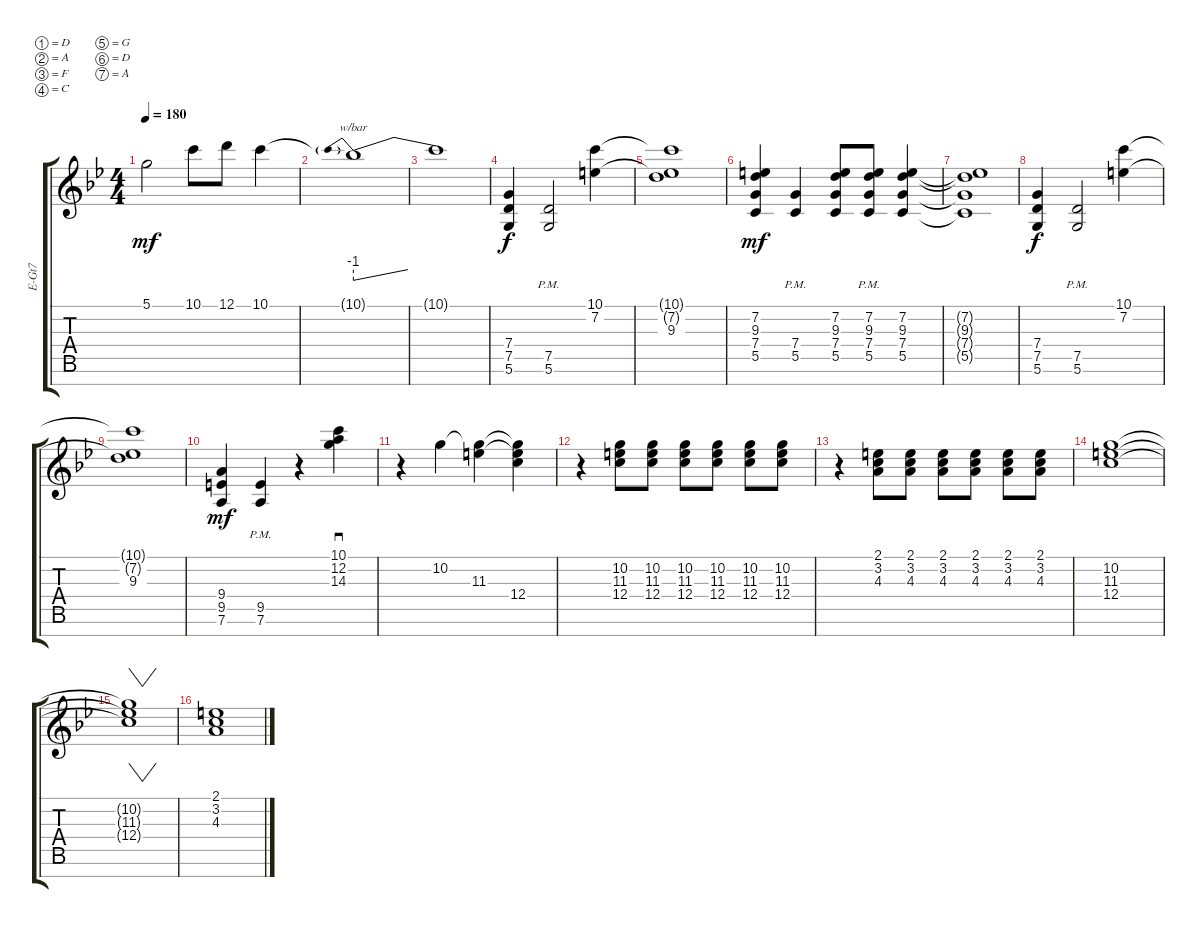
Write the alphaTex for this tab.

\defaultSystemsLayout 4
\bracketExtendMode groupsimilarinstruments
\otherSystemsTrackNameOrientation horizontal
\track ("Electric Guitar" "E-Gt7") {instrument distortionguitar}
\staff {score tabs}
\tuning (D4 A3 F3 C3 G2 D2 A1)
\ts (4 4)
\tempo 180
\clef g2
\ks bb
5.1{acc forcenatural}.2{dy mf beam Down} 10.1{acc forcenatural}.8{beam Down} 12.1{acc forcenatural}.8{beam Down} 10.1{acc forcenatural}.4{beam Down} |
10.1{t acc forcenatural}.1{tbe (predivedive default 0 -4 30 0) beam Down} |
10.1{t acc forcenatural}.1{beam Down} |
(5.6{acc forcenatural} 7.5{acc forcenatural} 7.4{acc forcenatural}).4{dy f beam Up} (5.6{pm acc forcenatural} 7.5{pm acc forcenatural}).2{beam Up} (7.2{acc #} 10.1{acc forcenatural}).4{beam Down} |
(7.2{t acc #} 10.1{t acc forcenatural} 9.3{acc forcenatural}).1{beam Down} |
(5.5{acc forcenatural} 7.4{acc forcenatural} 9.3{acc forcenatural} 7.2{acc #}).4{dy mf beam Up} (5.5{pm acc forcenatural} 7.4{pm acc forcenatural}).4{beam Up} (5.5{acc forcenatural} 7.4{acc forcenatural} 9.3{acc forcenatural} 7.2{acc #}).8{beam Up} (5.5{pm acc forcenatural} 7.4{pm acc forcenatural} 9.3{pm acc forcenatural} 7.2{pm acc #}).8{beam Up} (5.5{acc forcenatural} 7.4{acc forcenatural} 9.3{acc forcenatural} 7.2{acc #}).4{beam Up} |
(5.5{t acc forcenatural} 7.4{t acc forcenatural} 9.3{t acc forcenatural} 7.2{t acc #}).1{beam Up} |
(5.6{acc forcenatural} 7.5{acc forcenatural} 7.4{acc forcenatural}).4{dy f beam Up} (5.6{pm acc forcenatural} 7.5{pm acc forcenatural}).2{beam Up} (7.2{acc #} 10.1{acc forcenatural}).4{beam Down} |
(7.2{t acc #} 10.1{t acc forcenatural} 9.3{acc forcenatural}).1{beam Down} |
(7.6{acc forcenatural} 9.5{acc #} 9.4{acc forcenatural}).4{dy mf beam Up} (7.6{acc forcenatural} 9.5{pm acc #}).4{beam Up} r.4{beam Up} (10.1{acc forcenatural} 14.3{acc forcenatural} 12.2{acc forcenatural}).4{sd beam Down} |
r.4{beam Down} 10.2{acc forcenatural}.4{beam Down} (11.3{acc #} 10.2{t acc forcenatural}).4{beam Down} (12.4{acc forcenatural} 11.3{t acc #} 10.2{t acc forcenatural}).4{beam Down} |
r.4{beam Down} (10.2{acc forcenatural} 11.3{acc #} 12.4{acc forcenatural}).8{beam Down} (10.2{acc forcenatural} 11.3{acc #} 12.4{acc forcenatural}).8{beam Down} (10.2{acc forcenatural} 11.3{acc #} 12.4{acc forcenatural}).8{beam Down} (10.2{acc forcenatural} 11.3{acc #} 12.4{acc forcenatural}).8{beam Down} (10.2{acc forcenatural} 11.3{acc #} 12.4{acc forcenatural}).8{beam Down} (10.2{acc forcenatural} 11.3{acc #} 12.4{acc forcenatural}).8{beam Down} |
r.4{beam Down} (2.1{acc #} 3.2{acc forcenatural} 4.3{acc forcenatural}).8{beam Down} (2.1{acc #} 3.2{acc forcenatural} 4.3{acc forcenatural}).8{beam Down} (2.1{acc #} 3.2{acc forcenatural} 4.3{acc forcenatural}).8{beam Down} (2.1{acc #} 3.2{acc forcenatural} 4.3{acc forcenatural}).8{beam Down} (2.1{acc #} 3.2{acc forcenatural} 4.3{acc forcenatural}).8{beam Down} (2.1{acc #} 3.2{acc forcenatural} 4.3{acc forcenatural}).8{beam Down} |
(10.2{acc forcenatural} 11.3{acc #} 12.4{acc forcenatural}).1{beam Down} |
(12.4{t acc forcenatural} 11.3{t acc #} 10.2{t acc forcenatural}).1{vw beam Down} |
(2.1{acc #} 3.2{acc forcenatural} 4.3{acc forcenatural}).1{beam Down}
